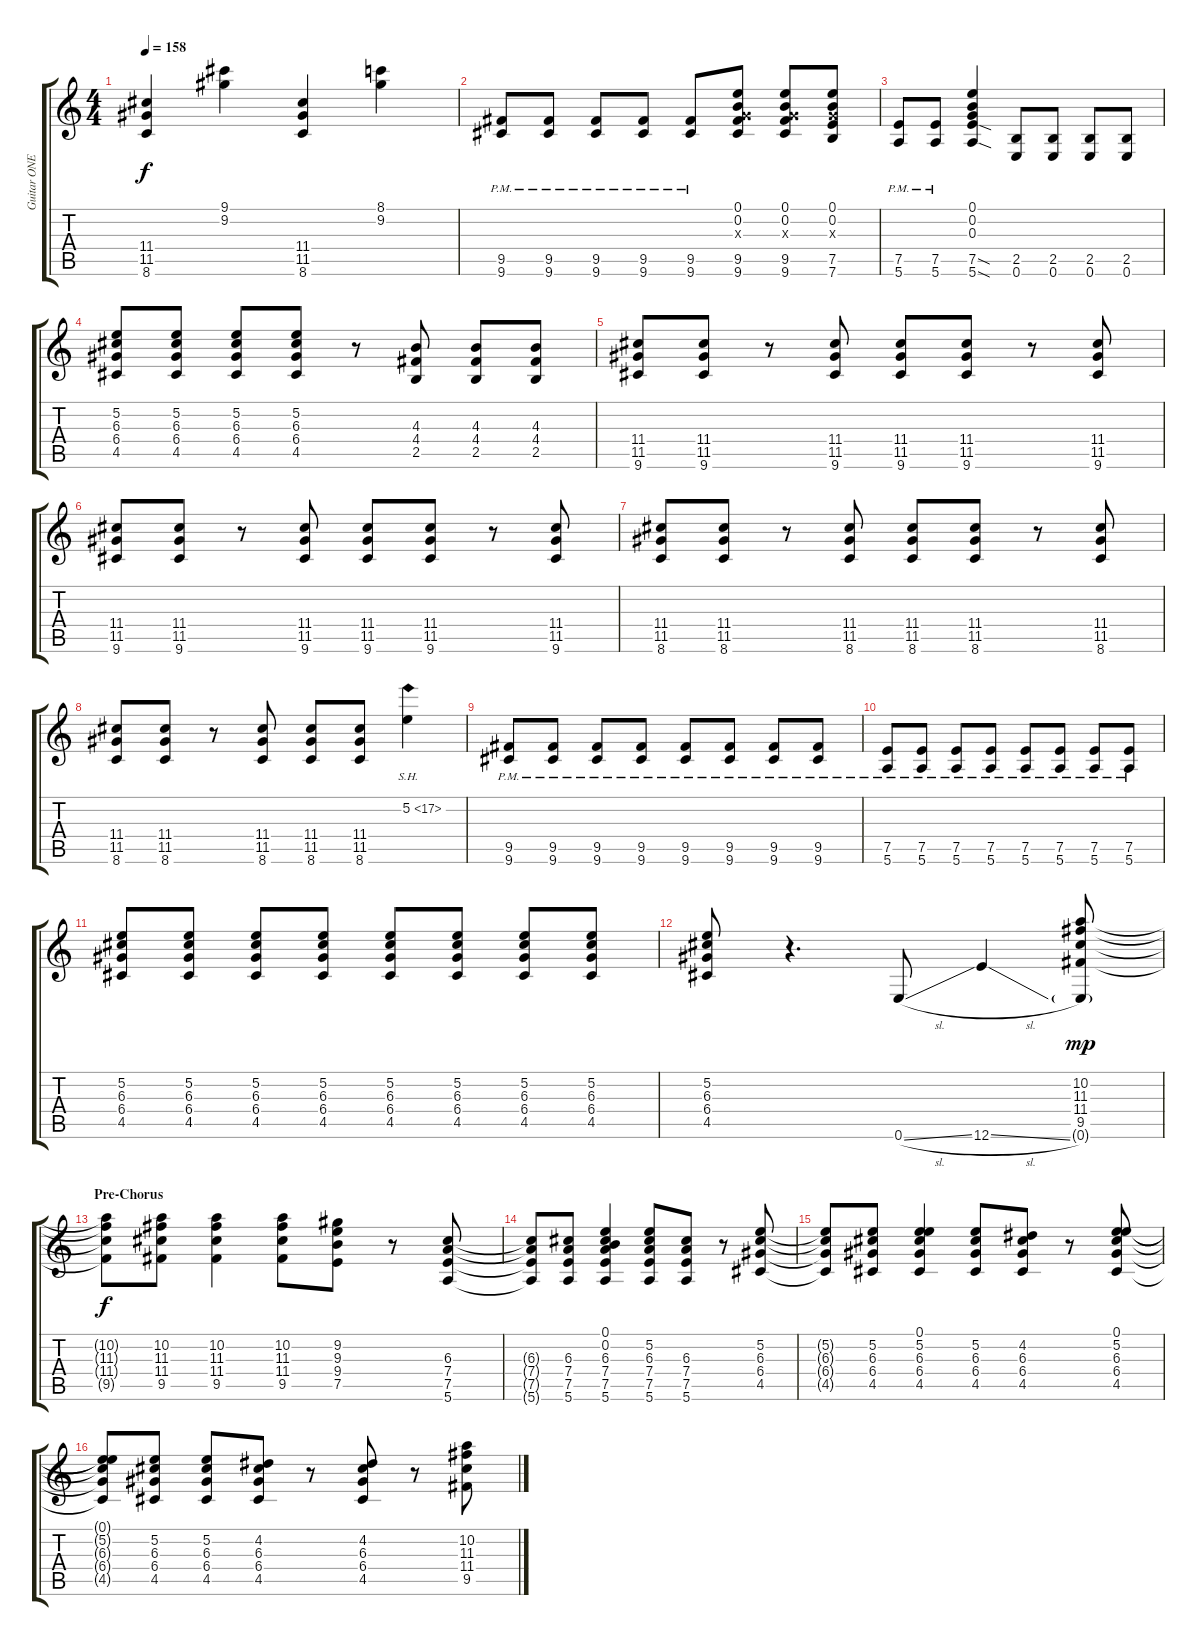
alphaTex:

\track ("Guitar ONE" "Guitar ONE") {instrument overdrivenguitar}
\staff {score tabs}
\tuning (E4 B3 G3 D3 A2 E2) {hide}
\ts (4 4)
\tempo 158
\clef g2
\ks c
(11.4 11.5 8.6).4{dy f} (9.1 9.2).4 (11.4 11.5 8.6).4 (8.1 9.2).4 |
(9.5{pm} 9.6{pm}).8 (9.5{pm} 9.6{pm}).8 (9.5{pm} 9.6{pm}).8 (9.5{pm} 9.6{pm}).8 (9.5{pm} 9.6{pm}).8 (0.1 0.2 0.3{x} 9.5 9.6).8 (0.1 0.2 0.3{x} 9.5 9.6).8 (0.1 0.2 0.3{x} 7.5 7.6).8 |
(7.5{pm} 5.6{pm}).8 (7.5{pm} 5.6{pm}).8 (0.1 0.2 0.3 7.5{sod} 5.6{sod}).4 (2.5 0.6).8 (2.5 0.6).8 (2.5 0.6).8 (2.5 0.6).8 |
(5.2 6.3 6.4 4.5).8 (5.2 6.3 6.4 4.5).8 (5.2 6.3 6.4 4.5).8 (5.2 6.3 6.4 4.5).8 r.8 (4.3 4.4 2.5).8 (4.3 4.4 2.5).8 (4.3 4.4 2.5).8 |
(11.4 11.5 9.6).8 (11.4 11.5 9.6).8 r.8 (11.4 11.5 9.6).8 (11.4 11.5 9.6).8 (11.4 11.5 9.6).8 r.8 (11.4 11.5 9.6).8 |
(11.4 11.5 9.6).8 (11.4 11.5 9.6).8 r.8 (11.4 11.5 9.6).8 (11.4 11.5 9.6).8 (11.4 11.5 9.6).8 r.8 (11.4 11.5 9.6).8 |
(11.4 11.5 8.6).8 (11.4 11.5 8.6).8 r.8 (11.4 11.5 8.6).8 (11.4 11.5 8.6).8 (11.4 11.5 8.6).8 r.8 (11.4 11.5 8.6).8 |
(11.4 11.5 8.6).8 (11.4 11.5 8.6).8 r.8 (11.4 11.5 8.6).8 (11.4 11.5 8.6).8 (11.4 11.5 8.6).8 5.2{sh 12}.4 |
(9.5{pm} 9.6{pm}).8 (9.5{pm} 9.6{pm}).8 (9.5{pm} 9.6{pm}).8 (9.5{pm} 9.6{pm}).8 (9.5{pm} 9.6{pm}).8 (9.5{pm} 9.6{pm}).8 (9.5{pm} 9.6{pm}).8 (9.5{pm} 9.6{pm}).8 |
(7.5{pm} 5.6{pm}).8 (7.5{pm} 5.6{pm}).8 (7.5{pm} 5.6{pm}).8 (7.5{pm} 5.6{pm}).8 (7.5{pm} 5.6{pm}).8 (7.5{pm} 5.6{pm}).8 (7.5{pm} 5.6{pm}).8 (7.5{pm} 5.6{pm}).8 |
(5.2 6.3 6.4 4.5).8 (5.2 6.3 6.4 4.5).8 (5.2 6.3 6.4 4.5).8 (5.2 6.3 6.4 4.5).8 (5.2 6.3 6.4 4.5).8 (5.2 6.3 6.4 4.5).8 (5.2 6.3 6.4 4.5).8 (5.2 6.3 6.4 4.5).8 |
(5.2 6.3 6.4 4.5).8 r.4{d} 0.6{sl}.8 12.6{sl}.4 (10.2 11.3 11.4 9.5 0.6{g}).8{dy mp} |
\section ("" "Pre-Chorus")
(10.2{t} 11.3{t} 11.4{t} 9.5{t}).8{dy f} (10.2 11.3 11.4 9.5).8 (10.2 11.3 11.4 9.5).4 (10.2 11.3 11.4 9.5).8 (9.2 9.3 9.4 7.5).8 r.8 (6.3 7.4 7.5 5.6).8 |
(6.3{t} 7.4{t} 7.5{t} 5.6{t}).8 (6.3 7.4 7.5 5.6).8 (0.1 0.2 6.3 7.4 7.5 5.6).4 (5.2 6.3 7.4 7.5 5.6).8 (6.3 7.4 7.5 5.6).8 r.8 (5.2 6.3 6.4 4.5).8 |
(5.2{t} 6.3{t} 6.4{t} 4.5{t}).8 (5.2 6.3 6.4 4.5).8 (0.1 5.2 6.3 6.4 4.5).4 (5.2 6.3 6.4 4.5).8 (4.2 6.3 6.4 4.5).8 r.8 (0.1 5.2 6.3 6.4 4.5).8 |
(0.1{t} 5.2{t} 6.3{t} 6.4{t} 4.5{t}).8 (5.2 6.3 6.4 4.5).8 (5.2 6.3 6.4 4.5).8 (4.2 6.3 6.4 4.5).8 r.8 (4.2 6.3 6.4 4.5).8 r.8 (10.2 11.3 11.4 9.5).8
